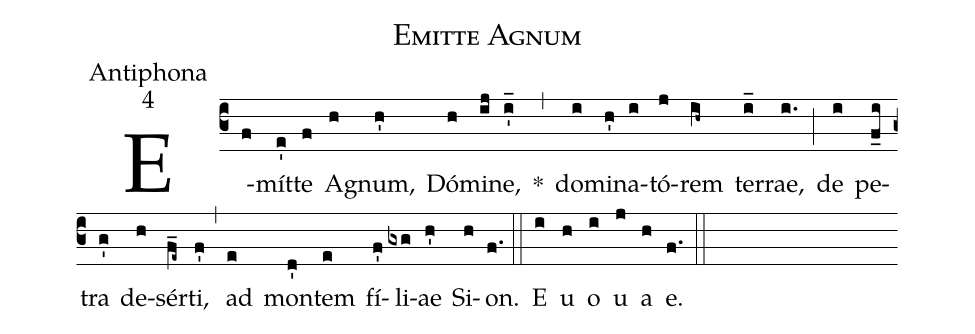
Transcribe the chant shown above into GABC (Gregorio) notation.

name:Emitte Agnum;
office-part:Antiphona;
mode:4;
%%
(c3) E(f)mít(e')te(f) A(h)gnum,(h') Dó(h)mi(ij)ne,(i'_) *(,) do(i)mi(h')na(i)tó(j)rem(ih~) ter(i_)rae,(i.) (;) de(i) pe(f_i)tra(g') de(h)sér(f_e~)ti,(f') (,) ad(e) mon(d')tem(e) fí(f')li(gxg)ae(h') Si(h)on.(f.) (::) <eu>E(i) u(h) o(i) u(j) a(h) e.</eu>(f.) (::)
